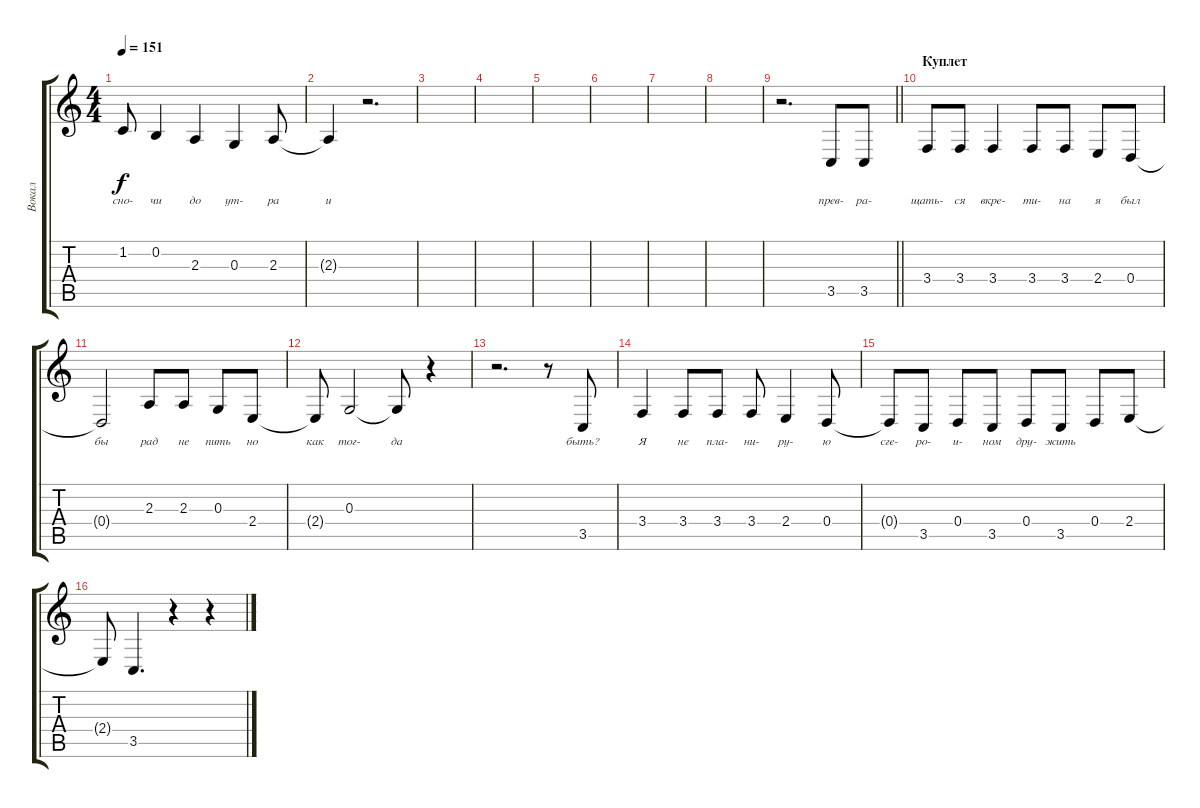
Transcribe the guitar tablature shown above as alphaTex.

\track ("Вокал" "Вокал") {instrument lead2sawtooth}
\staff {score tabs}
\tuning (E4 B3 G3 D3 A2 E2) {hide}
\ts (4 4)
\tempo 151
\clef g2
\ks c
1.2.8{lyrics (0 "сно-") lyrics (1 "") lyrics (2 "") lyrics (3 "") lyrics (4 "") dy f} 0.2.4{lyrics (0 "чи") lyrics (1 "") lyrics (2 "") lyrics (3 "") lyrics (4 "")} 2.3.4{lyrics (0 "до") lyrics (1 "") lyrics (2 "") lyrics (3 "") lyrics (4 "")} 0.3.4{lyrics (0 "ут-") lyrics (1 "") lyrics (2 "") lyrics (3 "") lyrics (4 "")} 2.3.8{lyrics (0 "ра") lyrics (1 "") lyrics (2 "") lyrics (3 "") lyrics (4 "")} |
2.3{t}.4{lyrics (0 "и") lyrics (1 "") lyrics (2 "") lyrics (3 "") lyrics (4 "")} r.2{d} |
|
|
|
|
|
|
\barLineRight lightlight
r.2{d} 3.5.8{lyrics (0 "прев-") lyrics (1 "") lyrics (2 "") lyrics (3 "") lyrics (4 "")} 3.5.8{lyrics (0 "ра-") lyrics (1 "") lyrics (2 "") lyrics (3 "") lyrics (4 "")} |
\section ("" "Куплет")
3.4.8{lyrics (0 "щать-") lyrics (1 "") lyrics (2 "") lyrics (3 "") lyrics (4 "")} 3.4.8{lyrics (0 "ся") lyrics (1 "") lyrics (2 "") lyrics (3 "") lyrics (4 "")} 3.4.4{lyrics (0 "вкре-") lyrics (1 "") lyrics (2 "") lyrics (3 "") lyrics (4 "")} 3.4.8{lyrics (0 "ти-") lyrics (1 "") lyrics (2 "") lyrics (3 "") lyrics (4 "")} 3.4.8{lyrics (0 "на") lyrics (1 "") lyrics (2 "") lyrics (3 "") lyrics (4 "")} 2.4.8{lyrics (0 "я") lyrics (1 "") lyrics (2 "") lyrics (3 "") lyrics (4 "")} 0.4.8{lyrics (0 "был") lyrics (1 "") lyrics (2 "") lyrics (3 "") lyrics (4 "")} |
0.4{t}.2{lyrics (0 "бы") lyrics (1 "") lyrics (2 "") lyrics (3 "") lyrics (4 "")} 2.3.8{lyrics (0 "рад") lyrics (1 "") lyrics (2 "") lyrics (3 "") lyrics (4 "")} 2.3.8{lyrics (0 "не") lyrics (1 "") lyrics (2 "") lyrics (3 "") lyrics (4 "")} 0.3.8{lyrics (0 "пить") lyrics (1 "") lyrics (2 "") lyrics (3 "") lyrics (4 "")} 2.4.8{lyrics (0 "но") lyrics (1 "") lyrics (2 "") lyrics (3 "") lyrics (4 "")} |
2.4{t}.8{lyrics (0 "как") lyrics (1 "") lyrics (2 "") lyrics (3 "") lyrics (4 "")} 0.3.2{lyrics (0 "тог-") lyrics (1 "") lyrics (2 "") lyrics (3 "") lyrics (4 "")} 0.3{t}.8{lyrics (0 "да") lyrics (1 "") lyrics (2 "") lyrics (3 "") lyrics (4 "")} r.4 |
r.2{d} r.8 3.5.8{lyrics (0 "быть?") lyrics (1 "") lyrics (2 "") lyrics (3 "") lyrics (4 "")} |
3.4.4{lyrics (0 "Я") lyrics (1 "") lyrics (2 "") lyrics (3 "") lyrics (4 "")} 3.4.8{lyrics (0 "не") lyrics (1 "") lyrics (2 "") lyrics (3 "") lyrics (4 "")} 3.4.8{lyrics (0 "пла-") lyrics (1 "") lyrics (2 "") lyrics (3 "") lyrics (4 "")} 3.4.8{lyrics (0 "ни-") lyrics (1 "") lyrics (2 "") lyrics (3 "") lyrics (4 "")} 2.4.4{lyrics (0 "ру-") lyrics (1 "") lyrics (2 "") lyrics (3 "") lyrics (4 "")} 0.4.8{lyrics (0 "ю") lyrics (1 "") lyrics (2 "") lyrics (3 "") lyrics (4 "")} |
0.4{t}.8{lyrics (0 "сге-") lyrics (1 "") lyrics (2 "") lyrics (3 "") lyrics (4 "")} 3.5.8{lyrics (0 "ро-") lyrics (1 "") lyrics (2 "") lyrics (3 "") lyrics (4 "")} 0.4.8{lyrics (0 "и-") lyrics (1 "") lyrics (2 "") lyrics (3 "") lyrics (4 "")} 3.5.8{lyrics (0 "ном") lyrics (1 "") lyrics (2 "") lyrics (3 "") lyrics (4 "")} 0.4.8{lyrics (0 "дру-") lyrics (1 "") lyrics (2 "") lyrics (3 "") lyrics (4 "")} 3.5.8{lyrics (0 "жить") lyrics (1 "") lyrics (2 "") lyrics (3 "") lyrics (4 "")} 0.4.8 2.4.8 |
2.4{t}.8 3.5.4{d} r.4 r.4
